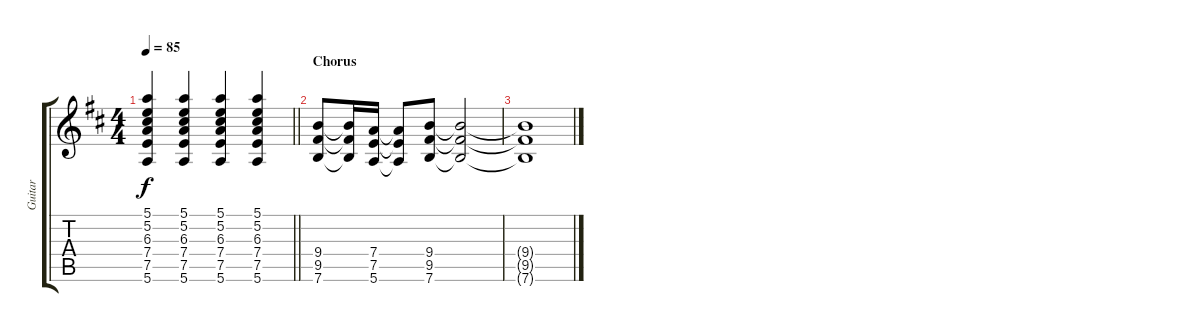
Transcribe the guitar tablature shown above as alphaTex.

\track ("Guitar" "Guitar") {instrument overdrivenguitar}
\staff {score tabs}
\tuning (E4 B3 G3 D3 A2 E2) {hide}
\ts (4 4)
\tempo 85
\clef g2
\barLineRight lightlight
\ks d
(5.1 5.2 6.3 7.4 7.5 5.6).4{dy f} (5.1 5.2 6.3 7.4 7.5 5.6).4 (5.1 5.2 6.3 7.4 7.5 5.6).4 (5.1 5.2 6.3 7.4 7.5 5.6).4 |
\section ("" "Chorus")
(9.4 9.5 7.6).8 (9.4{t} 9.5{t} 7.6{t}).16 (7.4 7.5 5.6).16 (7.4{t} 7.5{t} 5.6{t}).8 (9.4 9.5 7.6).8 (9.4{t} 9.5{t} 7.6{t}).2 |
(9.4{t} 9.5{t} 7.6{t}).1
